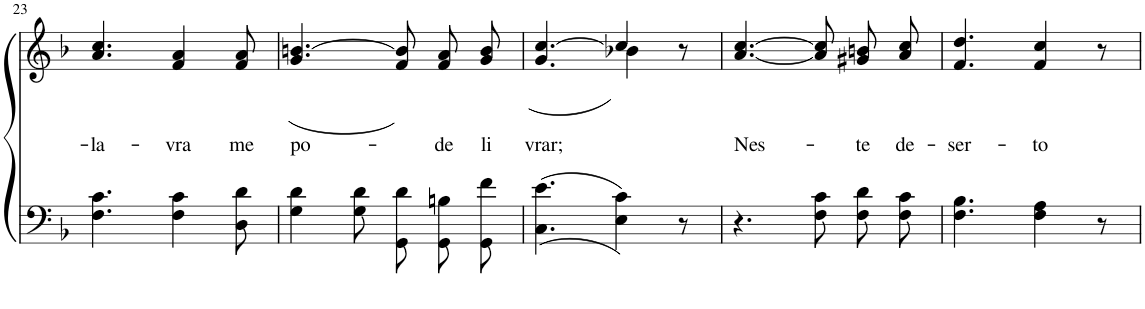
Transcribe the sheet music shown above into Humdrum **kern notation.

**kern	**kern	**text
*part2	*part1	*part1
*staff2	*staff1	*staff1
*I"Parte III e IV	*I"Parte I e II	*
!!LO:PB:g=z
*clefF4	*clefG2	*
*k[b-]	*k[b-]	*
*M6/8	*M6/8	*
=23	=23	=23
!	!	!LO:LY:b
4.F\ 4.c\	4.a/ 4.cc/	-la-
!	!	!LO:LY:b
4F\ 4c\	4f/ 4a/	-vra
!	!	!LO:LY:b
8D\ 8d\	8f/ 8a/	me
=24	=24	=24
!	!	!LO:LY:b
4G\ 4d\	(4.g/ [4.bn/	po-
8G\ 8d\	.	.
8GG\ 8d\L	8f/ 8b]/L)	.
!	!	!LO:LY:b
8GG\ 8Bn\	8f/ 8a/	-de
!	!	!LO:LY:b
8GG\ 8f\J	8g/ 8b/J	li-
=25	=25	=25
*	*^	*
!	!	!	!LO:LY:b
((4.C\ 4.e\	4.ryy	(4.g/ [4.cc/	-vrar;
4E\ 4c\))	4cc/]	4b-X\)	.
8r	8r	8ryy	.
=26	=26	=26	=26
!	!	!	!LO:LY:b
*	*v	*v	*
4.r	[4.a/ [4.cc/	Nes-
8F\ 8c\L	8a]\ 8cc]\L	.
!	!	!LO:LY:b
8F\ 8d\	8g#X\ 8bn\	-te
!	!	!LO:LY:b
8F\ 8c\J	8a\ 8cc\J	de-
=27	=27	=27
!	!	!LO:LY:b
4.F\ 4.B-\	4.f/ 4.dd/	-ser-
!	!	!LO:LY:b
4F\ 4A\	4f/ 4cc/	-to
8r	8r	.
=	=	=
*-	*-	*-
